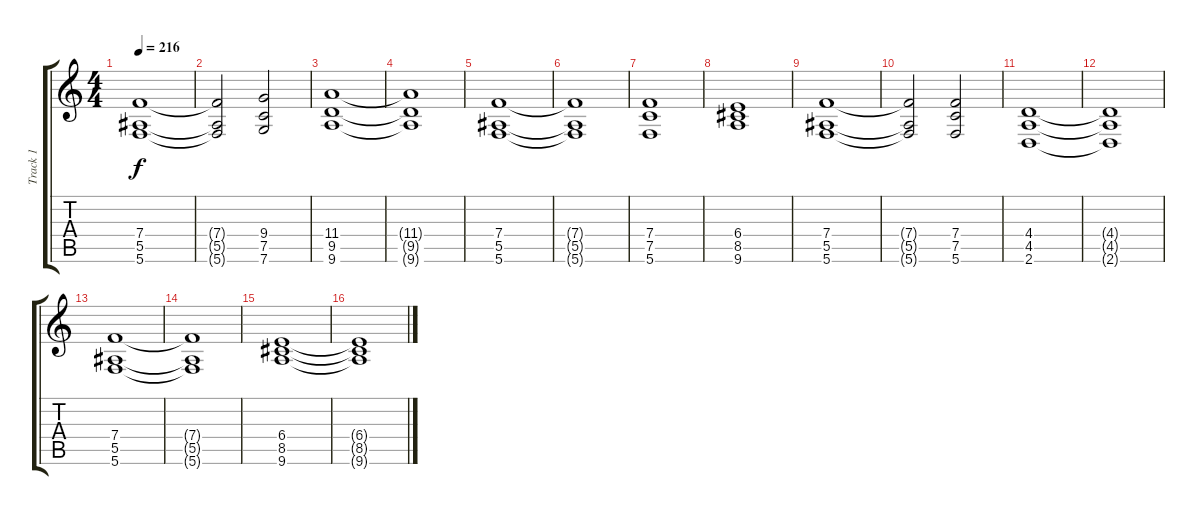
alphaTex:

\track ("Track 1" "Track 1") {instrument overdrivenguitar}
\staff {score tabs}
\tuning (C4 G3 Eb3 Bb2 F2 C2) {hide}
\ts (4 4)
\tempo 216
\clef g2
\ks c
(7.4 5.5 5.6).1{dy f} |
(7.4{t} 5.5{t} 5.6{t}).2 (9.4 7.5 7.6).2 |
(11.4 9.5 9.6).1 |
(11.4{t} 9.5{t} 9.6{t}).1 |
(7.4 5.5 5.6).1 |
(7.4{t} 5.5{t} 5.6{t}).1 |
(7.4 7.5 5.6).1 |
(6.4 8.5 9.6).1 |
(7.4 5.5 5.6).1 |
(7.4{t} 5.5{t} 5.6{t}).2 (7.4 7.5 5.6).2 |
(4.4 4.5 2.6).1 |
(4.4{t} 4.5{t} 2.6{t}).1 |
(7.4 5.5 5.6).1 |
(7.4{t} 5.5{t} 5.6{t}).1 |
(6.4 8.5 9.6).1 |
(6.4{t} 8.5{t} 9.6{t}).1
